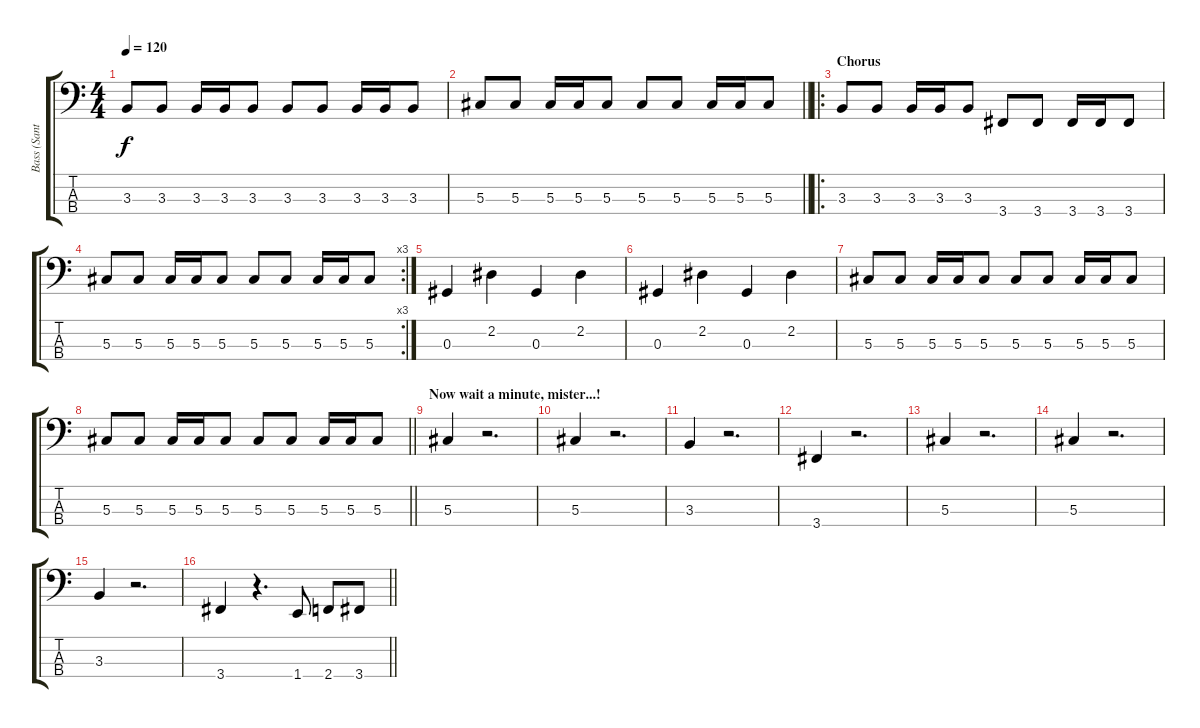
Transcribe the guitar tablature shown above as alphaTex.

\track ("Bass (Santi)" "Bass (Sant") {instrument electricbassfinger}
\staff {score tabs}
\tuning (Gb2 Db2 Ab1 Eb1) {hide}
\ts (4 4)
\tempo 120
\clef f4
\ks c
3.3.8{dy f} 3.3.8 3.3.16 3.3.16 3.3.8 3.3.8 3.3.8 3.3.16 3.3.16 3.3.8 |
\barLineRight lightlight
5.3.8 5.3.8 5.3.16 5.3.16 5.3.8 5.3.8 5.3.8 5.3.16 5.3.16 5.3.8 |
\ro
\section ("" "Chorus")
3.3.8 3.3.8 3.3.16 3.3.16 3.3.8 3.4.8 3.4.8 3.4.16 3.4.16 3.4.8 |
\rc 3
5.3.8 5.3.8 5.3.16 5.3.16 5.3.8 5.3.8 5.3.8 5.3.16 5.3.16 5.3.8 |
0.3.4 2.2.4 0.3.4 2.2.4 |
0.3.4 2.2.4 0.3.4 2.2.4 |
5.3.8 5.3.8 5.3.16 5.3.16 5.3.8 5.3.8 5.3.8 5.3.16 5.3.16 5.3.8 |
\barLineRight lightlight
5.3.8 5.3.8 5.3.16 5.3.16 5.3.8 5.3.8 5.3.8 5.3.16 5.3.16 5.3.8 |
\section ("" "Now wait a minute, mister...!")
5.3.4 r.2{d} |
5.3.4 r.2{d} |
3.3.4 r.2{d} |
3.4.4 r.2{d} |
5.3.4 r.2{d} |
5.3.4 r.2{d} |
3.3.4 r.2{d} |
\barLineRight lightlight
3.4.4 r.4{d} 1.4.8 2.4.8 3.4.8
